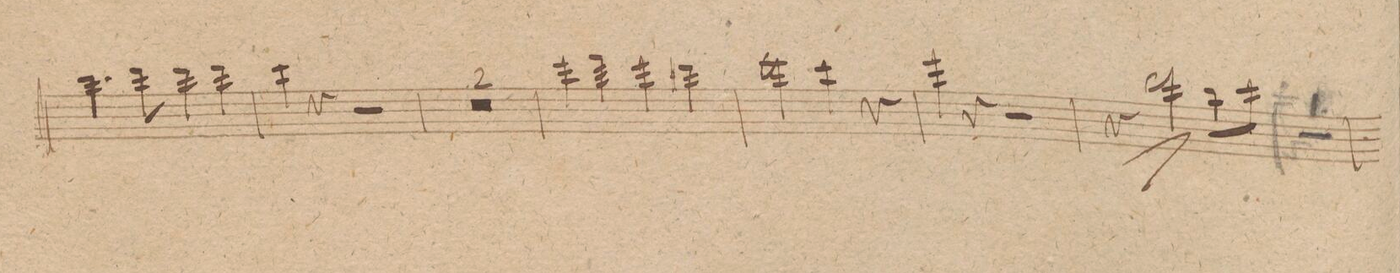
**kern	**dynam
*I"Flauto. 1mo	*
*clefG2	*
*k[f#c#g#]	*
*met(c|)	*
*M2/2	*
4.ddd\	.
8ddd\	.
4ddd\	.
4ddd\	.
=7	=7
4ccc#\	.
4r	.
2r	.
=8	=8
0r	.
=9	=9
=10	=10
4eee\	.
4fff#\	.
4eee\	.
4ddd#X\	.
=11	=11
2eee\	.
4ccc#\	.
4r	.
=12	=12
4eee\	.
4r	.
2r	.
=13	=13
4r	.
2ddd^<\	.
8bb\L	.
8ccc#\J	.
=14	=14
4ddd\	.
4r	.
2r	.
=15	=15
*-	*-
